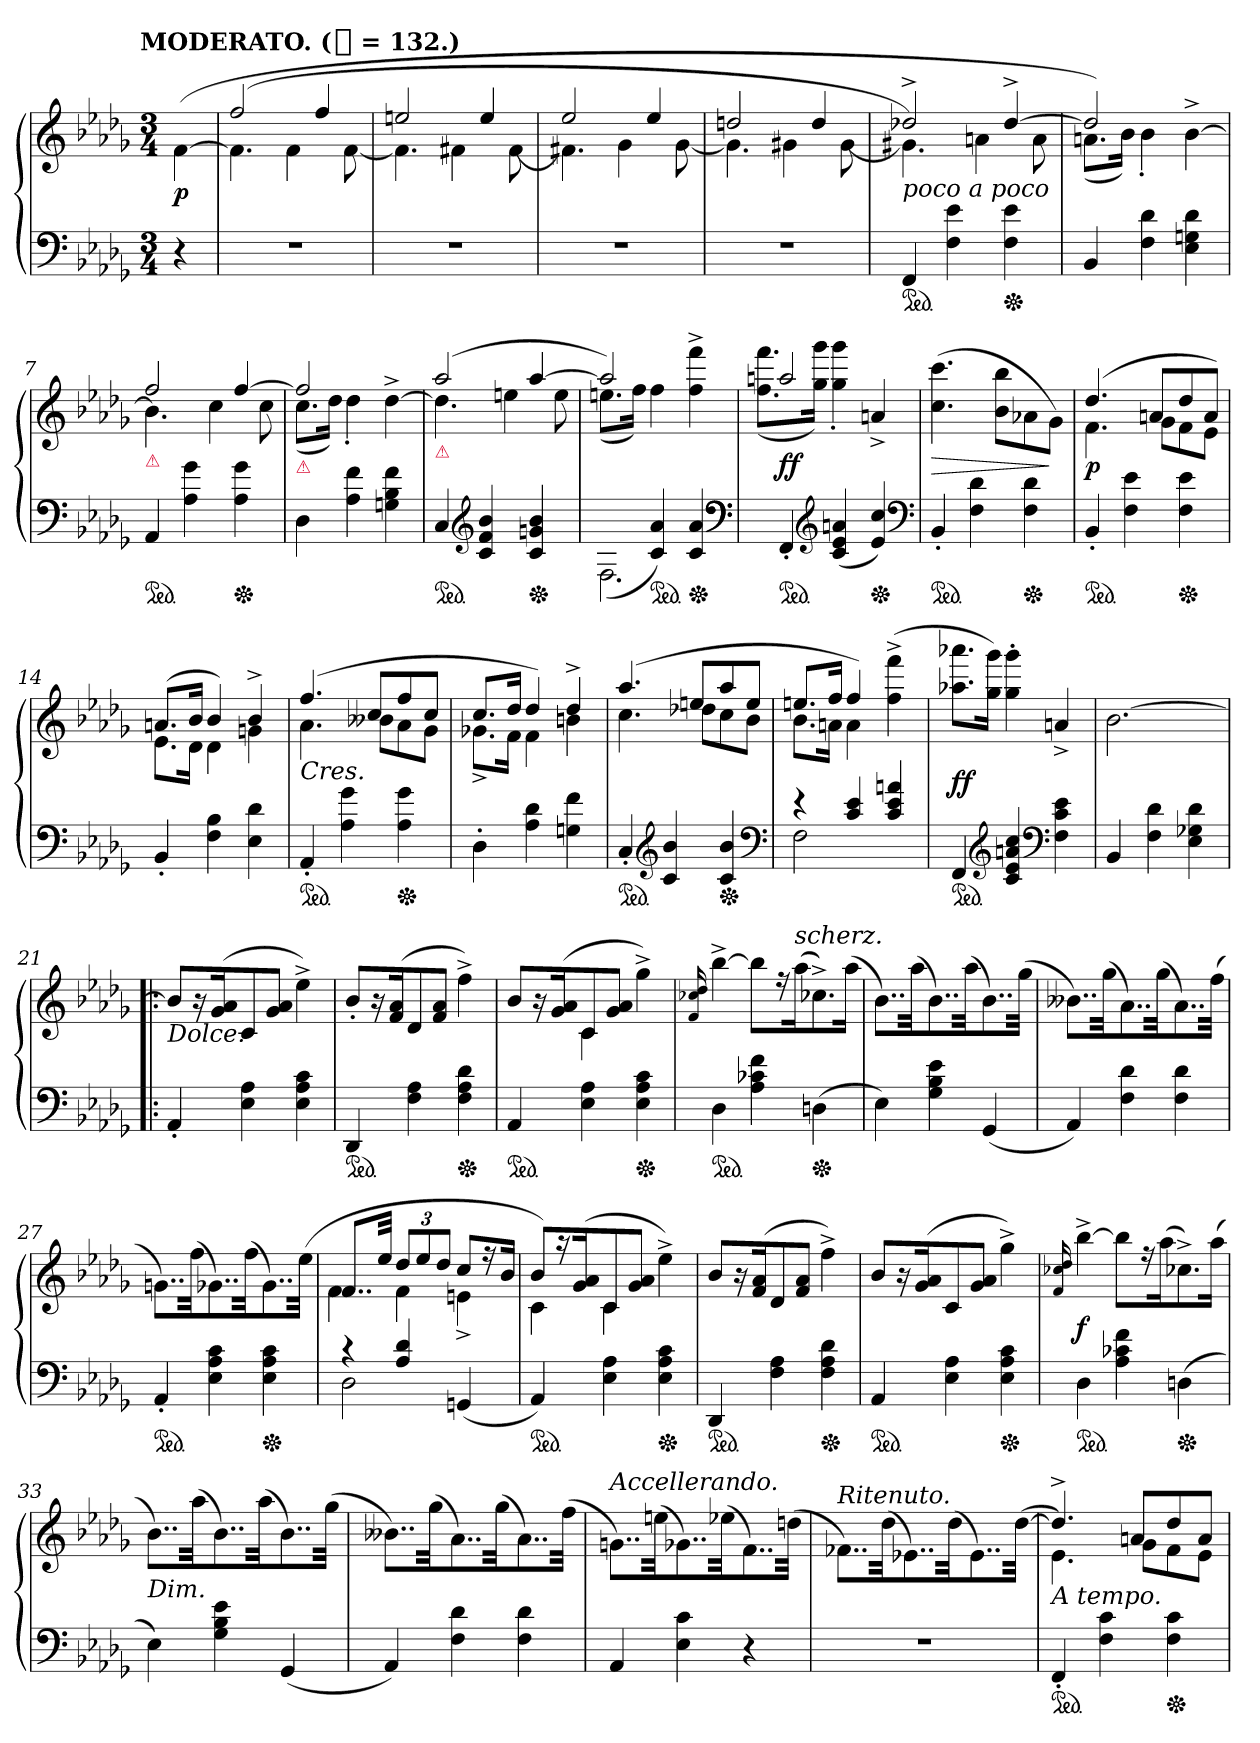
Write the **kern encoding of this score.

**kern	**kern	**dynam
*part1	*part1	*part1
*staff2	*staff1	*staff1/2
*clefF4	*clefG2	*
*k[b-e-a-d-g-]	*k[b-e-a-d-g-]	*
!!LO:TX:omd:t=MODERATO. ([quarter] = 132.)
*M3/4	*M3/4	*
*MM132	*MM132	*
=	=	=
4r	(<[4f\	p
=1	=1	=1
*	*^	*
2.r	(2ff	4.f]	.
.	.	4f	.
.	4ff	.	.
.	.	[8f	.
=2	=2	=2	=2
2.r	2een	4.f]	.
.	.	4f#X	.
.	4ee	.	.
.	.	[8f#	.
=3	=3	=3	=3
2.r	2ee-	4.f#X]	.
.	.	4g-	.
.	4ee-	.	.
.	.	[8g-	.
=4	=4	=4	=4
2.r	2ddn	4.g-]	.
.	.	4g#X	.
.	4dd	.	.
.	.	[8g#	.
=5	=5	=5	=5
!	!LO:TX:b:i:t=poco a poco	!	!
*ped	*	*	*
4FF	2dd-X^	4.g#X])	.
4F 4e-	.	.	.
.	.	4an	.
*Xped	*	*	*
4F 4e-	[4dd-^	.	.
.	.	8a	.
=6	=6	=6	=6
4BB-	2dd-])	(>8.anL	.
.	.	16b-Jk)	.
4F 4d-	.	4b-'>	.
4E- 4Gn 4d-	4ryy	[4b-^	.
=7	=7	=7	=7
!	!LO:TX:b:i:color=crimson:t=⚠	!	!
*ped	*	*	*
4AA-	2ff	4.b-]	.
4A- 4g-	.	.	.
.	.	4cc	.
*Xped	*	*	*
4A- 4g-	[4ff	.	.
.	.	8cc	.
=8	=8	=8	=8
!	!LO:TX:b:i:color=crimson:t=⚠	!	!
4D-	2ff]	(>8.ccL	.
.	.	16dd-Jk)	.
4A- 4f	.	4dd-'>	.
4Gn 4B- 4f	4ryy	[4dd-^<	.
=9	=9	=9	=9
!	!LO:TX:b:i:color=crimson:t=⚠	!	!
*ped	*	*	*
4C	(2aa-	4.dd-]	.
*clefG2	*	*	*
4c 4f 4b-	.	.	.
.	.	4een	.
*Xped	*	*	*
4c 4gn 4b-	[4aa-	.	.
.	.	8ee	.
=10	=10	=10	=10
*^	*	*	*
4ryy	(>2.F	2aa-])	(>8.eenL	.
.	.	.	16ffJk)	.
*ped	*	*	*	*
4c 4a-)	.	.	4ff	.
*Xped	*	*	*	*
4c 4a-	.	4ryy	4ff^ 4fff^	.
*v	*v	*	*	*
*clefF4	*	*	*
=11	=11	=11	=11
*ped	*	*	*
4FF'	2aan	(>8.ff 8.fffL	ff
.	.	16gg- 16ggg-Jk)	.
*clefG2	*	*	*
(4c 4e- 4an	.	4gg-'> 4ggg-'>	.
*Xped	*	*	*
4e- 4cc)	4ryy	4an^	.
*	*v	*v	*
*clefF4	*	*
=12	=12	=12
*ped	*	*
4BB-'	(4.cc 4.ccc	>
4F 4d-	.	.
.	8b- 8bb-L	.
*Xped	*	*
4F 4d-	8a-X	.
.	8g-J)	]
=13	=13	=13
*	*^	*
*ped	*	*	*
4BB-'	(4.dd-	4.f	p
4F 4e-	.	.	.
.	8anL	8g-L	.
*Xped	*	*	*
4F 4e-	8dd-	8f	.
.	8aJ)	8e-J	.
=14	=14	=14	=14
4BB-'	(8.anL	8.e-L	.
.	16b-Jk	16d-Jk	.
4F 4B-	4b-)	4d-	.
4E- 4d-	4b-^	4gn	.
=15	=15	=15	=15
!	!LO:TX:c:i:t=Cres.	!	!
*ped	*	*	*
4AA-'	(4.ff	4.a-	.
4A- 4g-	.	.	.
.	8ccL	8b--XL	.
*Xped	*	*	*
4A- 4g-	8ff	8a-	.
.	8ccJ	8g-J	.
=16	=16	=16	=16
4D-'	8.ccL	8.g-X^L	.
.	16dd-Jk	16fJk	.
4A- 4d-	4dd-)	4f	.
4Gn 4f	4dd-^	4bn	.
=17	=17	=17	=17
*ped	*	*	*
4C'	(4.aa-	4.cc	.
*clefG2	*	*	*
4c 4b-	.	.	.
.	8eenL	8dd-XL	.
*Xped	*	*	*
4c 4b-	8aa-	8cc	.
.	8eeJ	8b-J	.
*clefF4	*	*	*
=18	=18	=18	=18
*^	*	*	*
4r	2F	8.eenL	8.b-L	.
.	.	16ffJk	16anJk	.
4c 4e-	.	4ff)	4a	.
4c/ 4e-/ 4an/	4ryy	4ryy	(4ff^< 4fff^<	.
*v	*v	*	*	*
*	*v	*v	*
=19	=19	=19
*ped	*	*
4FF	8.aa-X 8.aaa-XL	ff
.	16gg- 16ggg-Jk)	.
*clefG2	*	*
4c 4e- 4an 4cc	4gg-' 4ggg-'	.
*clefF4	*	*
4F 4c 4e-	4an^	.
=20	=20	=20
4BB-	[2.b-	.
4F 4d-	.	.
4E- 4G-X 4d-	.	.
=21!|:	=21!|:	=21!|:
!	!LO:TX:b:i:t=Dolce.	!
4AA-'	8b-L]	.
.	16r	.
.	(16g- 16a-K	.
4E- 4A-	8c	.
.	8g- 8a-J	.
4E- 4A- 4c	4ee-^)	.
=22	=22	=22
*ped	*	*
4DD-	8b-'L	.
.	16r	.
.	(16f 16a-K	.
4F 4A-	8d-	.
.	8f 8a-J	.
*Xped	*	*
4F 4A- 4d-	4ff^>)	.
=23	=23	=23
*	*^	*
*ped	*	*	*
4AA-	8b-L	4ryy	.
.	16r	.	.
.	(16g- 16a-K	.	.
4E- 4A-	8c	4c	.
.	8g- 8a-J	.	.
*Xped	*	*	*
4E- 4A- 4c	4gg-^>)	4ryy	.
*	*v	*v	*
=24	=24	=24
.	16qqf/ 16qqcc-X/ 16qqdd-/	.
*ped	*	*
4D-	[4bb-^<	.
4A- 4c-X 4f	8bb-L]	.
.	16r	.
!	!LO:TX:a:i:t=scherz.	!
.	(16aa-K	.
*Xped	*	*
(4Dn	8.cc-X^<)	.
.	(16aa-Jk	.
=25	=25	=25
4E-)	8..b-L)	.
.	(32aa-KK	.
4G- 4B- 4e-	8..b-)	.
.	(32aa-KK	.
(4GG-	8..b-)	.
.	(32gg-Jkk	.
=26	=26	=26
4AA-)	8..b--XL)	.
.	(32gg-KK	.
4F 4d-	8..a-)	.
.	(32gg-KK	.
4F 4d-	8..a-)	.
.	(32ffJkk	.
=27	=27	=27
*ped	*	*
4AA-'	8..gnL)	.
.	(32ffKK	.
4E- 4A- 4c	8..g-X)	.
.	(32ffKK	.
*Xped	*	*
4E- 4A- 4c	8..g-)	.
.	(32ee-Jkk	.
=28	=28	=28
*^	*^	*
4r	2D-	(8..fL	4f)	.
.	.	32ee-Jkk	.	.
4A- 4d-	.	12dd-L	4f	.
.	.	12ee-	.	.
.	.	12dd-J	.	.
(4GGn/	4ryy	8ccL	4en^	.
.	.	16r	.	.
.	.	16b-Jk	.	.
*v	*v	*	*	*
=29	=29	=29	=29
*ped	*	*	*
4AA-)	8b-L)	4c	.
.	16r	.	.
.	(16g- 16a-K	.	.
4E- 4A-	8c	4c	.
.	8g- 8a-J	.	.
*Xped	*	*	*
4E- 4A- 4c	4ee-^>)	4ryy	.
*	*v	*v	*
=30	=30	=30
*ped	*	*
4DD-	8b-L	.
.	16r	.
.	(16f 16a-K	.
4F 4A-	8d-	.
.	8f 8a-J	.
*Xped	*	*
4F 4A- 4d-	4ff^>)	.
=31	=31	=31
*ped	*	*
4AA-	8b-L	.
.	16r	.
.	(16g- 16a-K	.
4E- 4A-	8c	.
.	8g- 8a-J	.
*Xped	*	*
4E- 4A- 4c	4gg-^>)	.
=32	=32	=32
.	16qqf/ 16qqcc-X/ 16qqdd-/	.
*ped	*	*
4D-	[4bb-^<	f
4A- 4c-X 4f	8bb-L]	.
.	16r	.
.	(16aa-K	.
*Xped	*	*
(4Dn	8.cc-X^<)	.
.	(16aa-Jk	.
=33	=33	=33
!	!LO:TX:c:i:t=Dim.	!
4E-)	8..b-L)	.
.	(32aa-KK	.
4G- 4B- 4e-	8..b-)	.
.	(32aa-KK	.
(4GG-	8..b-)	.
.	(32gg-Jkk	.
=34	=34	=34
4AA-)	8..b--XL)	.
.	(32gg-KK	.
4F 4d-	8..a-)	.
.	(32gg-KK	.
4F 4d-	8..a-)	.
.	(32ffJkk	.
=35	=35	=35
!	!LO:TX:a:i:t=Accellerando.	!
4AA-	8..gnL)	.
.	(32eenKK	.
4E- 4c	8..g-X)	.
.	(32ee-XKK	.
4r	8..f)	.
.	(32ddnJkk	.
=36	=36	=36
!	!LO:TX:a:i:t=Ritenuto.	!
2.r	8..f-X\L)	.
.	(32dd-KK	.
.	8..e-X)	.
.	(32dd-KK	.
.	8..e-)	.
.	(<[32dd-Jkk	.
=37	=37	=37
*	*^	*
!	!LO:TX:b:i:t=A tempo.	!	!
*ped	*	*	*
4FF'	4.dd-^]	4.e-)	.
4F 4c	.	.	.
.	8anL	8g-L	.
*Xped	*	*	*
4F 4c	8dd-	8f	.
.	8aJ	8e-J	.
*	*v	*v	*
=	=	=
*-	*-	*-
